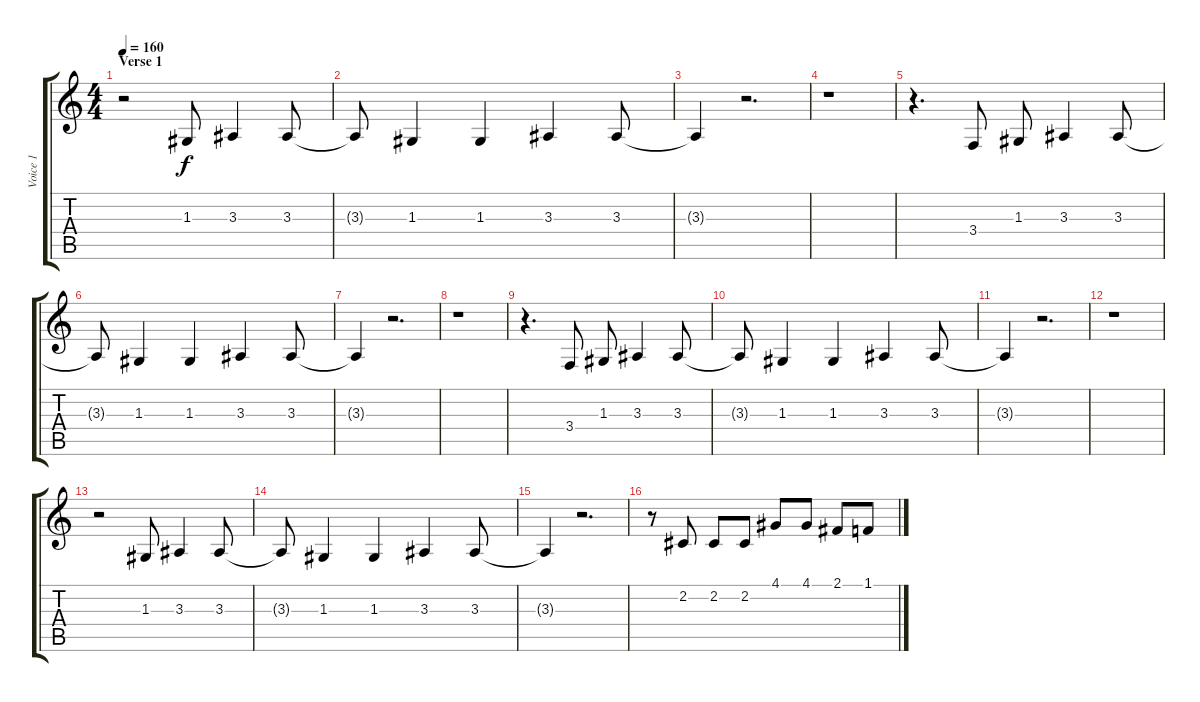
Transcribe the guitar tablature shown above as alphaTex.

\track ("Voice 1" "Voice 1") {instrument oboe}
\staff {score tabs}
\tuning (E4 B3 G3 D3 A2 E2) {hide}
\ts (4 4)
\section ("" "Verse 1")
\tempo 160
\clef g2
\ks c
r.2{dy mp} 1.3.8{dy f} 3.3.4 3.3.8 |
3.3{t}.8 1.3.4 1.3.4 3.3.4 3.3.8 |
3.3{t}.4 r.2{d} |
r.1 |
r.4{d} 3.4.8 1.3.8 3.3.4 3.3.8 |
3.3{t}.8 1.3.4 1.3.4 3.3.4 3.3.8 |
3.3{t}.4 r.2{d} |
r.1 |
r.4{d} 3.4.8 1.3.8 3.3.4 3.3.8 |
3.3{t}.8 1.3.4 1.3.4 3.3.4 3.3.8 |
3.3{t}.4 r.2{d} |
r.1 |
r.2 1.3.8 3.3.4 3.3.8 |
3.3{t}.8 1.3.4 1.3.4 3.3.4 3.3.8 |
3.3{t}.4 r.2{d} |
r.8 2.2.8 2.2.8 2.2.8 4.1.8 4.1.8 2.1.8 1.1.8
